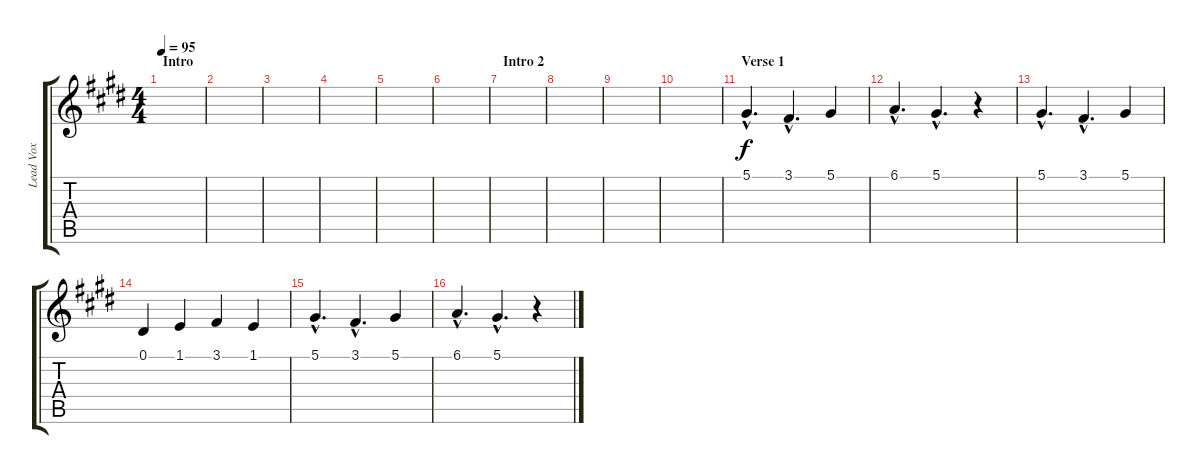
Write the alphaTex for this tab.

\track ("Lead Vox" "Lead Vox") {instrument piccolo}
\staff {score tabs}
\tuning (Eb4 Bb3 Gb3 Db3 Ab2 Eb2) {hide}
\ts (4 4)
\section ("" "Intro")
\tempo 95
\clef g2
\ks c#minor
|
|
|
|
|
|
\section ("" "Intro 2")
|
|
|
|
\section ("" "Verse 1")
5.1{hac}.4{d} 3.1{hac}.4{d} 5.1.4 |
6.1{hac}.4{d} 5.1{hac}.4{d} r.4 |
5.1{hac}.4{d} 3.1{hac}.4{d} 5.1.4 |
0.1.4 1.1.4 3.1.4 1.1.4 |
5.1{hac}.4{d} 3.1{hac}.4{d} 5.1.4 |
6.1{hac}.4{d} 5.1{hac}.4{d} r.4
